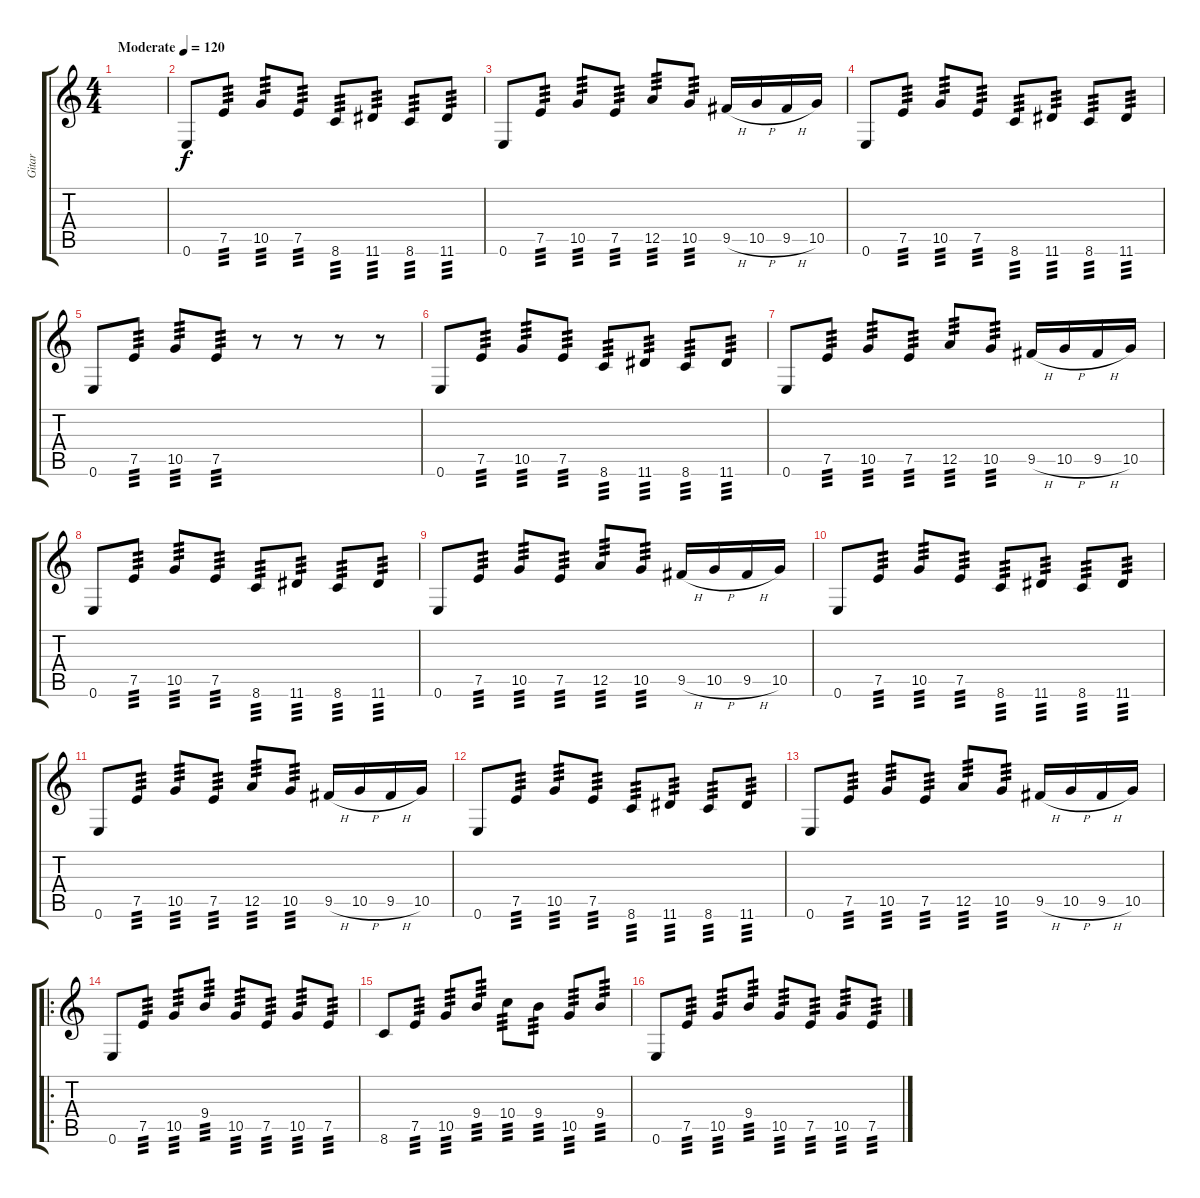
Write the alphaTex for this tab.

\track ("Gitar" "Gitar") {instrument distortionguitar}
\staff {score tabs}
\tuning (E4 B3 G3 D3 A2 E2) {hide}
\ts (4 4)
\tempo (120 "Moderate")
\clef g2
\ks c
|
0.6.8 7.5.8{tp 3} 10.5.8{tp 3} 7.5.8{tp 3} 8.6.8{tp 3} 11.6.8{tp 3} 8.6.8{tp 3} 11.6.8{tp 3} |
0.6.8 7.5.8{tp 3} 10.5.8{tp 3} 7.5.8{tp 3} 12.5.8{tp 3} 10.5.8{tp 3} 9.5{h}.16 10.5{h}.16 9.5{h}.16 10.5.16 |
0.6.8 7.5.8{tp 3} 10.5.8{tp 3} 7.5.8{tp 3} 8.6.8{tp 3} 11.6.8{tp 3} 8.6.8{tp 3} 11.6.8{tp 3} |
0.6.8 7.5.8{tp 3} 10.5.8{tp 3} 7.5.8{tp 3} r.8 r.8 r.8 r.8 |
0.6.8 7.5.8{tp 3} 10.5.8{tp 3} 7.5.8{tp 3} 8.6.8{tp 3} 11.6.8{tp 3} 8.6.8{tp 3} 11.6.8{tp 3} |
0.6.8 7.5.8{tp 3} 10.5.8{tp 3} 7.5.8{tp 3} 12.5.8{tp 3} 10.5.8{tp 3} 9.5{h}.16 10.5{h}.16 9.5{h}.16 10.5.16 |
0.6.8 7.5.8{tp 3} 10.5.8{tp 3} 7.5.8{tp 3} 8.6.8{tp 3} 11.6.8{tp 3} 8.6.8{tp 3} 11.6.8{tp 3} |
0.6.8 7.5.8{tp 3} 10.5.8{tp 3} 7.5.8{tp 3} 12.5.8{tp 3} 10.5.8{tp 3} 9.5{h}.16 10.5{h}.16 9.5{h}.16 10.5.16 |
0.6.8 7.5.8{tp 3} 10.5.8{tp 3} 7.5.8{tp 3} 8.6.8{tp 3} 11.6.8{tp 3} 8.6.8{tp 3} 11.6.8{tp 3} |
0.6.8 7.5.8{tp 3} 10.5.8{tp 3} 7.5.8{tp 3} 12.5.8{tp 3} 10.5.8{tp 3} 9.5{h}.16 10.5{h}.16 9.5{h}.16 10.5.16 |
0.6.8 7.5.8{tp 3} 10.5.8{tp 3} 7.5.8{tp 3} 8.6.8{tp 3} 11.6.8{tp 3} 8.6.8{tp 3} 11.6.8{tp 3} |
0.6.8 7.5.8{tp 3} 10.5.8{tp 3} 7.5.8{tp 3} 12.5.8{tp 3} 10.5.8{tp 3} 9.5{h}.16 10.5{h}.16 9.5{h}.16 10.5.16 |
\ro
0.6.8 7.5.8{tp 3} 10.5.8{tp 3} 9.4.8{tp 3} 10.5.8{tp 3} 7.5.8{tp 3} 10.5.8{tp 3} 7.5.8{tp 3} |
8.6.8 7.5.8{tp 3} 10.5.8{tp 3} 9.4.8{tp 3} 10.4.8{tp 3} 9.4.8{tp 3} 10.5.8{tp 3} 9.4.8{tp 3} |
0.6.8 7.5.8{tp 3} 10.5.8{tp 3} 9.4.8{tp 3} 10.5.8{tp 3} 7.5.8{tp 3} 10.5.8{tp 3} 7.5.8{tp 3}
